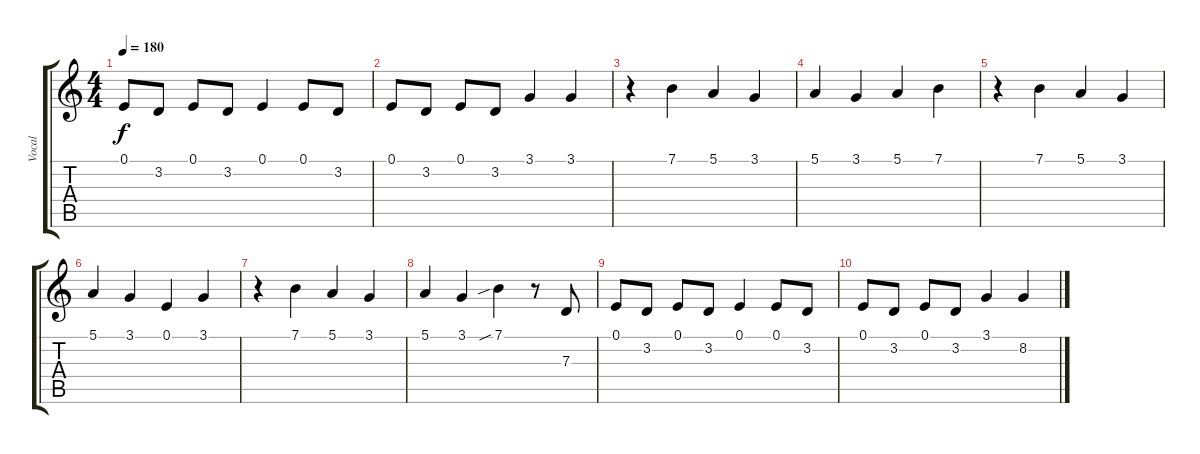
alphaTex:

\track ("Vocal" "Vocal") {instrument violin}
\staff {score tabs}
\tuning (E4 B3 G3 D3 A2 E2) {hide}
\ts (4 4)
\tempo 180
\clef g2
\ks c
0.1.8{dy f} 3.2.8 0.1.8 3.2.8 0.1.4 0.1.8 3.2.8 |
0.1.8 3.2.8 0.1.8 3.2.8 3.1.4 3.1.4 |
r.4 7.1.4 5.1.4 3.1.4 |
5.1.4 3.1.4 5.1.4 7.1.4 |
r.4 7.1.4 5.1.4 3.1.4 |
5.1.4 3.1.4 0.1.4 3.1.4 |
r.4 7.1.4 5.1.4 3.1.4 |
5.1.4 3.1.4 7.1{sib}.4 r.8 7.3.8 |
0.1.8 3.2.8 0.1.8 3.2.8 0.1.4 0.1.8 3.2.8 |
0.1.8 3.2.8 0.1.8 3.2.8 3.1.4 8.2.4
